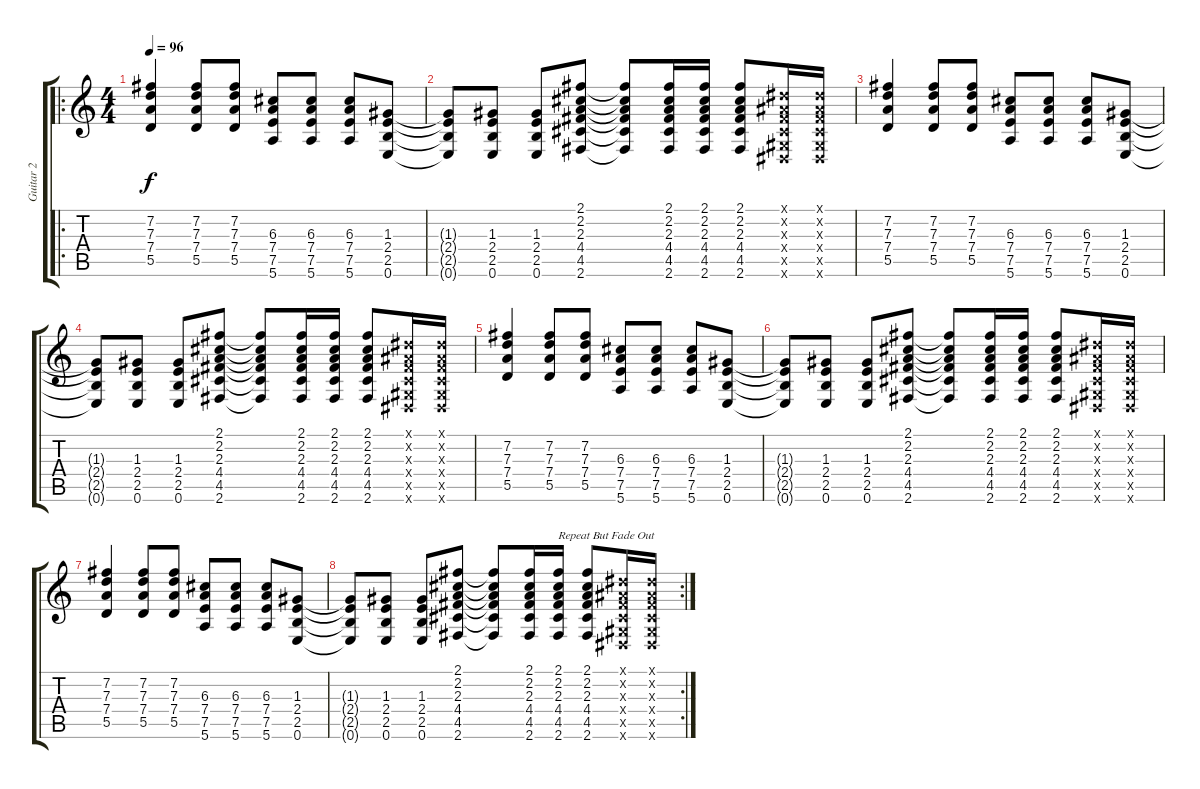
\track ("Guitar 2" "Guitar 2") {instrument distortionguitar}
\staff {score tabs}
\tuning (E4 B3 G3 D3 A2 E2) {hide}
\ro
\ts (4 4)
\tempo 96
\clef g2
\ks c
(7.2 7.3 7.4 5.5).4{dy f} (7.2 7.3 7.4 5.5).8 (7.2 7.3 7.4 5.5).8 (6.3 7.4 7.5 5.6).8 (6.3 7.4 7.5 5.6).8 (6.3 7.4 7.5 5.6).8 (1.3 2.4 2.5 0.6).8 |
(1.3{t} 2.4{t} 2.5{t} 0.6{t}).8 (1.3 2.4 2.5 0.6).8 (1.3 2.4 2.5 0.6).8 (2.1 2.2 2.3 4.4 4.5 2.6).8 (2.1{t} 2.2{t} 2.3{t} 4.4{t} 4.5{t} 2.6{t}).8 (2.1 2.2 2.3 4.4 4.5 2.6).16 (2.1 2.2 2.3 4.4 4.5 2.6).16 (2.1 2.2 2.3 4.4 4.5 2.6).8 (-1.1{x} -1.2{x} -1.3{x} -1.4{x} -1.5{x} -1.6{x}).16 (-1.1{x} -1.2{x} -1.3{x} -1.4{x} -1.5{x} -1.6{x}).16 |
(7.2 7.3 7.4 5.5).4 (7.2 7.3 7.4 5.5).8 (7.2 7.3 7.4 5.5).8 (6.3 7.4 7.5 5.6).8 (6.3 7.4 7.5 5.6).8 (6.3 7.4 7.5 5.6).8 (1.3 2.4 2.5 0.6).8 |
(1.3{t} 2.4{t} 2.5{t} 0.6{t}).8 (1.3 2.4 2.5 0.6).8 (1.3 2.4 2.5 0.6).8 (2.1 2.2 2.3 4.4 4.5 2.6).8 (2.1{t} 2.2{t} 2.3{t} 4.4{t} 4.5{t} 2.6{t}).8 (2.1 2.2 2.3 4.4 4.5 2.6).16 (2.1 2.2 2.3 4.4 4.5 2.6).16 (2.1 2.2 2.3 4.4 4.5 2.6).8 (-1.1{x} -1.2{x} -1.3{x} -1.4{x} -1.5{x} -1.6{x}).16 (-1.1{x} -1.2{x} -1.3{x} -1.4{x} -1.5{x} -1.6{x}).16 |
(7.2 7.3 7.4 5.5).4 (7.2 7.3 7.4 5.5).8 (7.2 7.3 7.4 5.5).8 (6.3 7.4 7.5 5.6).8 (6.3 7.4 7.5 5.6).8 (6.3 7.4 7.5 5.6).8 (1.3 2.4 2.5 0.6).8 |
(1.3{t} 2.4{t} 2.5{t} 0.6{t}).8 (1.3 2.4 2.5 0.6).8 (1.3 2.4 2.5 0.6).8 (2.1 2.2 2.3 4.4 4.5 2.6).8 (2.1{t} 2.2{t} 2.3{t} 4.4{t} 4.5{t} 2.6{t}).8 (2.1 2.2 2.3 4.4 4.5 2.6).16 (2.1 2.2 2.3 4.4 4.5 2.6).16 (2.1 2.2 2.3 4.4 4.5 2.6).8 (-1.1{x} -1.2{x} -1.3{x} -1.4{x} -1.5{x} -1.6{x}).16 (-1.1{x} -1.2{x} -1.3{x} -1.4{x} -1.5{x} -1.6{x}).16 |
(7.2 7.3 7.4 5.5).4 (7.2 7.3 7.4 5.5).8 (7.2 7.3 7.4 5.5).8 (6.3 7.4 7.5 5.6).8 (6.3 7.4 7.5 5.6).8 (6.3 7.4 7.5 5.6).8 (1.3 2.4 2.5 0.6).8 |
\rc 2
(1.3{t} 2.4{t} 2.5{t} 0.6{t}).8 (1.3 2.4 2.5 0.6).8 (1.3 2.4 2.5 0.6).8 (2.1 2.2 2.3 4.4 4.5 2.6).8 (2.1{t} 2.2{t} 2.3{t} 4.4{t} 4.5{t} 2.6{t}).8 (2.1 2.2 2.3 4.4 4.5 2.6).16 (2.1 2.2 2.3 4.4 4.5 2.6).16{txt "Repeat But Fade Out"} (2.1 2.2 2.3 4.4 4.5 2.6).8 (-1.1{x} -1.2{x} -1.3{x} -1.4{x} -1.5{x} -1.6{x}).16 (-1.1{x} -1.2{x} -1.3{x} -1.4{x} -1.5{x} -1.6{x}).16
